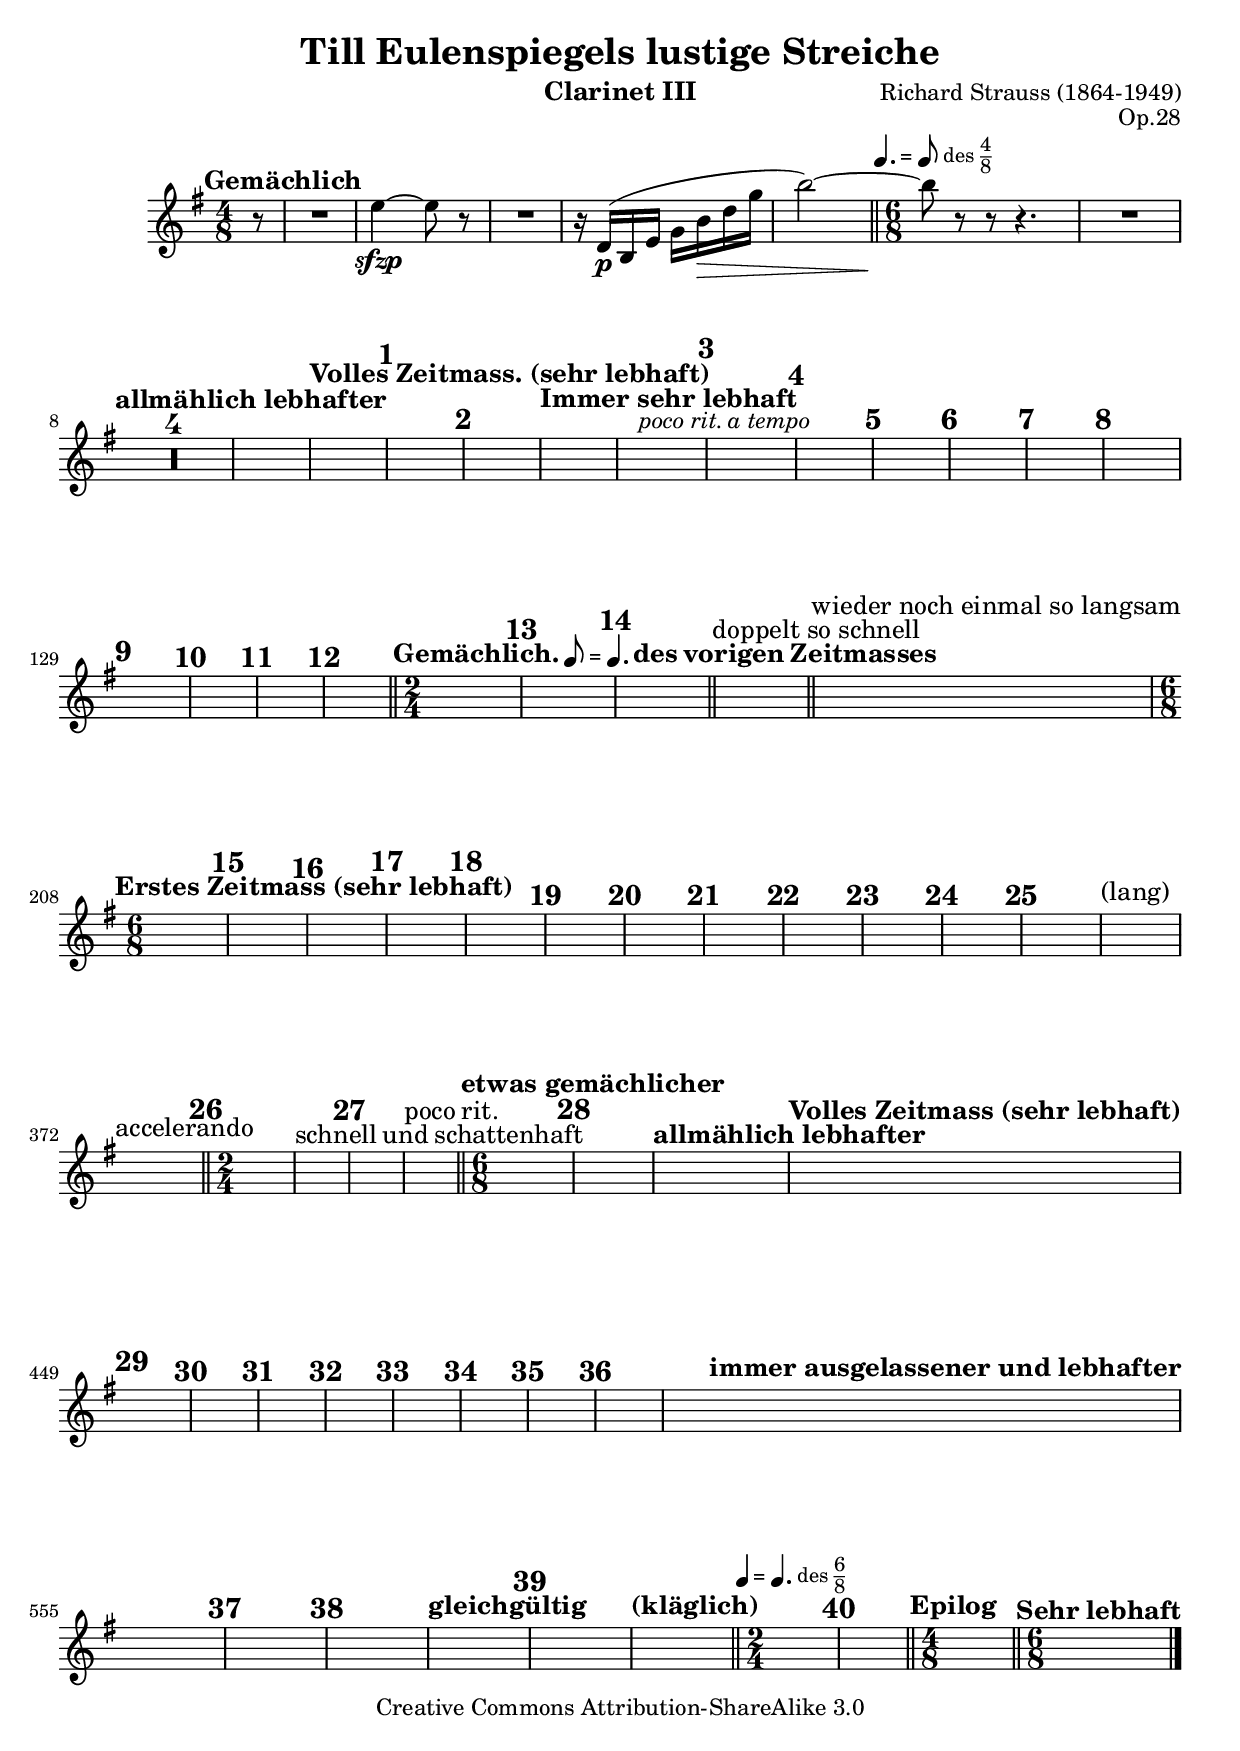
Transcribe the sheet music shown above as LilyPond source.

\version "2.11.37"

\include "defs.lyi" 
\include "defs.lyi"

clarinetThree = \relative c''
{
  \key g \major
  \transposition bes
  r8
  R2 |
  e4~\sfzp e8 r |
  R2 |
  r16 d,\p( b e g b\> d g |
  b2~) |

  %6/8
  b8\! r r r4. |
  R2.*5 |
}

 

instrument = "Clarinet III"

notes = \clarinetThree

\include "part.lyi"

